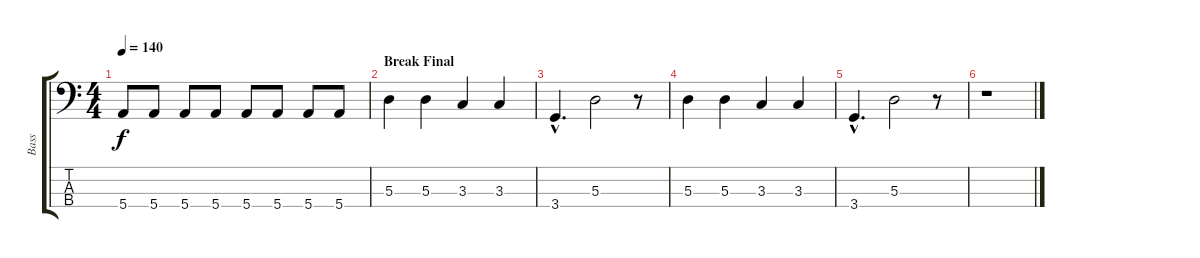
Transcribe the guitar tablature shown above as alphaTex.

\track ("Bass" "Bass") {instrument electricbassfinger}
\staff {score tabs}
\tuning (G2 D2 A1 E1) {hide}
\ts (4 4)
\tempo 140
\clef f4
\ks c
5.4.8{dy f} 5.4.8 5.4.8 5.4.8 5.4.8 5.4.8 5.4.8 5.4.8 |
\section ("" "Break Final")
5.3.4 5.3.4 3.3.4 3.3.4 |
3.4{hac}.4{d} 5.3.2 r.8 |
5.3.4 5.3.4 3.3.4 3.3.4 |
3.4{hac}.4{d} 5.3.2 r.8 |
r.1
